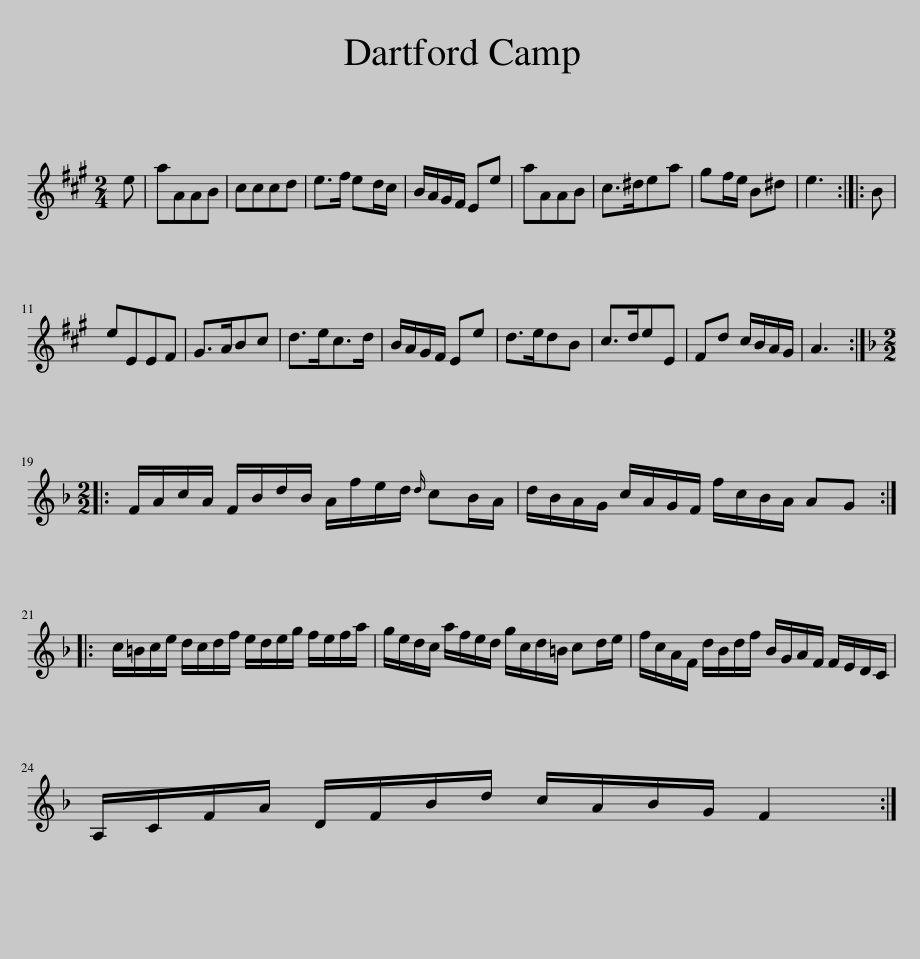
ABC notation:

X:1
L:1/8
M:2/4
I:linebreak $
K:A
V:1 treble
V:1
 e | aAAB | cccd | e>f ed/c/ | B/A/G/F/ Ee | %5
 aAAB | c>^dea | gf/e/ B^d | e3 :: B |$ %10
 eEEF | G>ABc | d>ec>d | B/A/G/F/ Ee | d>edB | %15
 c>deE | Fd c/B/A/G/ | A3 ::$[K:F][M:2/2] F/A/c/A/ F/B/d/B/ A/f/e/d/{d} cB/A/ | d/B/A/G/ c/A/G/F/ f/c/B/A/ AG ::$ %20
 c/=B/c/e/ d/c/d/f/ e/d/e/g/ f/e/f/a/ | g/e/d/c/ a/f/e/d/ g/c/d/=B/ cd/e/ | f/c/A/F/ d/B/d/f/ B/G/A/F/ F/E/D/C/ |$ A,/C/F/A/ D/F/B/d/ c/A/B/G/ F2 :| %24
